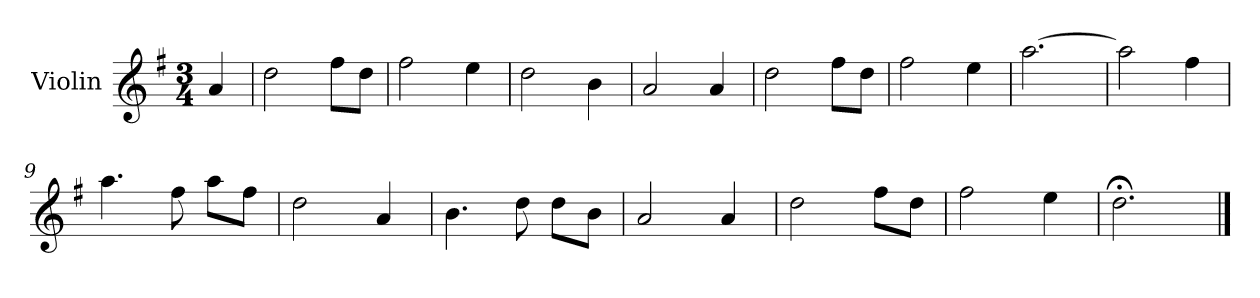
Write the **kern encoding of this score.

**kern
*part1
*staff1
*I"Violin
*I'Vln.
*clefG2
*k[f#]
*M3/4
=
4a/
=1
2dd\
8ff#\L
8dd\J
=2
2ff#\
4ee\
=3
2dd\
4b\
=4
2a/
4a/
=5
2dd\
8ff#\L
8dd\J
=6
2ff#\
4ee\
=7
[2.aa\
=8
2aa\]
4ff#\
!!LO:LB:g=z
=9
4.aa\
8ff#\
8aa\L
8ff#\J
=10
2dd\
4a/
=11
4.b\
8dd\
8dd\L
8b\J
=12
2a/
4a/
=13
2dd\
8ff#\L
8dd\J
=14
2ff#\
4ee\
=15
2.dd;<\
==
*-
